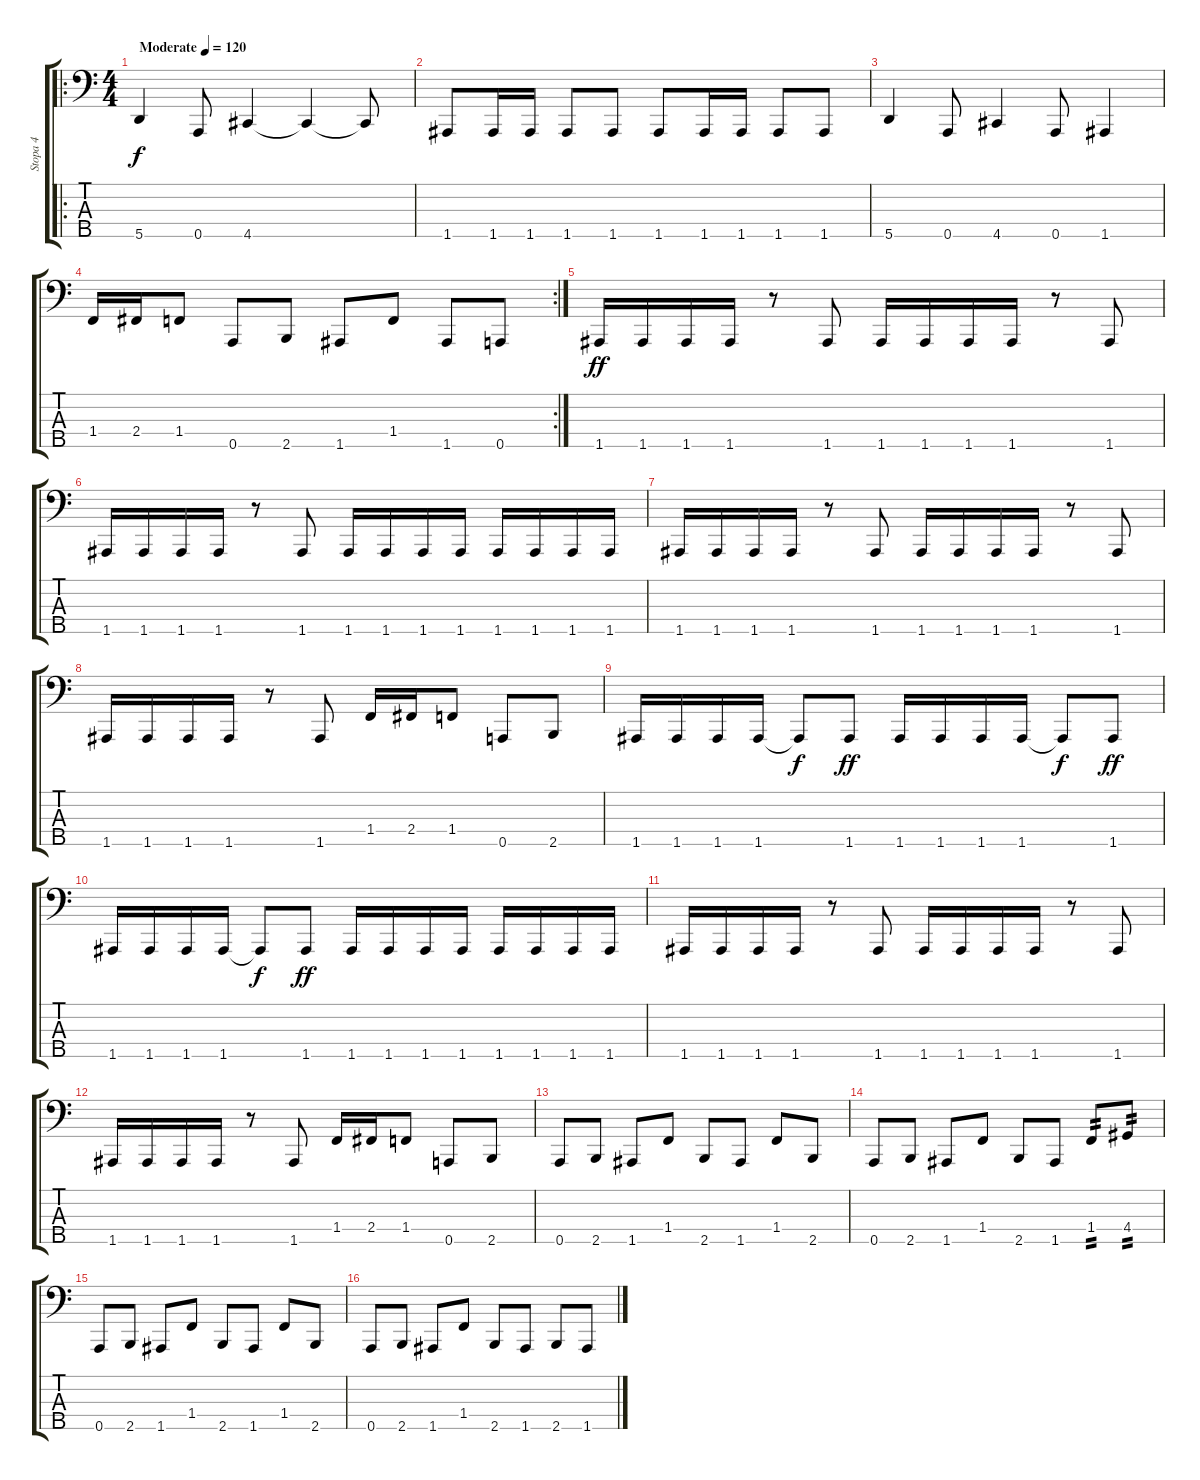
\track ("Stopa 4" "Stopa 4") {instrument electricbasspick}
\staff {score tabs}
\tuning (G2 D2 A1 E1 A0) {hide}
\ro
\ts (4 4)
\tempo (120 "Moderate")
\clef f4
\ks c
5.5.4{dy f instrument electricbasspick} 0.5.8 4.5.4 4.5{t}.4 4.5{t}.8 |
1.5.8 1.5.16 1.5.16 1.5.8 1.5.8 1.5.8 1.5.16 1.5.16 1.5.8 1.5.8 |
5.5.4 0.5.8 4.5.4 0.5.8 1.5.4 |
\rc 2
1.4.16 2.4.16 1.4.8 0.5.8 2.5.8 1.5.8 1.4.8 1.5.8 0.5.8 |
1.5.16{dy ff} 1.5.16 1.5.16 1.5.16 r.8 1.5.8 1.5.16 1.5.16 1.5.16 1.5.16 r.8 1.5.8 |
1.5.16 1.5.16 1.5.16 1.5.16 r.8 1.5.8 1.5.16 1.5.16 1.5.16 1.5.16 1.5.16 1.5.16 1.5.16 1.5.16 |
1.5.16 1.5.16 1.5.16 1.5.16 r.8 1.5.8 1.5.16 1.5.16 1.5.16 1.5.16 r.8 1.5.8 |
1.5.16 1.5.16 1.5.16 1.5.16 r.8 1.5.8 1.4.16 2.4.16 1.4.8 0.5.8 2.5.8 |
1.5.16 1.5.16 1.5.16 1.5.16 1.5{t}.8{dy f} 1.5.8{dy ff} 1.5.16 1.5.16 1.5.16 1.5.16 1.5{t}.8{dy f} 1.5.8{dy ff} |
1.5.16 1.5.16 1.5.16 1.5.16 1.5{t}.8{dy f} 1.5.8{dy ff} 1.5.16 1.5.16 1.5.16 1.5.16 1.5.16 1.5.16 1.5.16 1.5.16 |
1.5.16 1.5.16 1.5.16 1.5.16 r.8 1.5.8 1.5.16 1.5.16 1.5.16 1.5.16 r.8 1.5.8 |
1.5.16 1.5.16 1.5.16 1.5.16 r.8 1.5.8 1.4.16 2.4.16 1.4.8 0.5.8 2.5.8 |
0.5.8 2.5.8 1.5.8 1.4.8 2.5.8 1.5.8 1.4.8 2.5.8 |
0.5.8 2.5.8 1.5.8 1.4.8 2.5.8 1.5.8 1.4.8{tp 2} 4.4.8{tp 2} |
0.5.8 2.5.8 1.5.8 1.4.8 2.5.8 1.5.8 1.4.8 2.5.8 |
0.5.8 2.5.8 1.5.8 1.4.8 2.5.8 1.5.8 2.5.8 1.5.8
